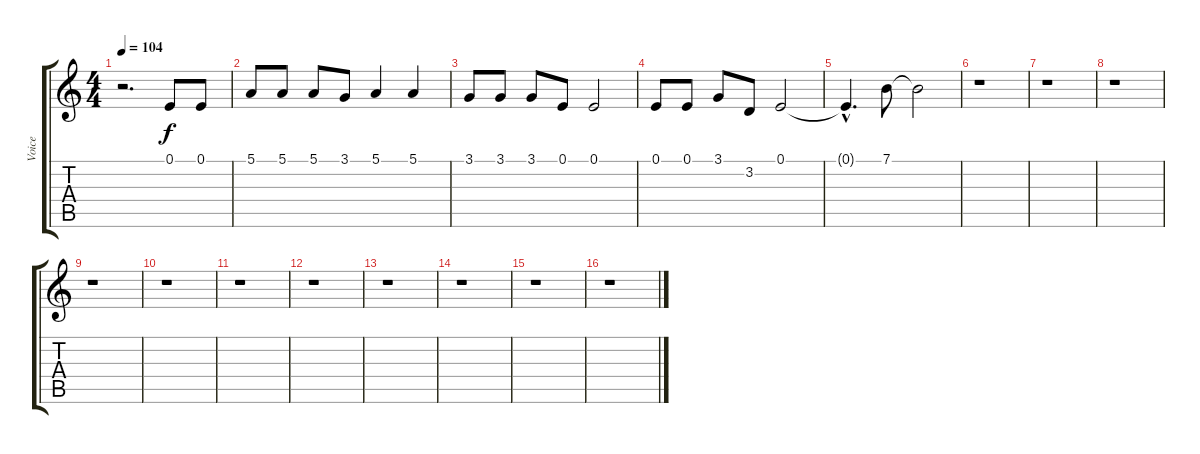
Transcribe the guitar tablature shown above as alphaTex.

\track ("Voice" "Voice") {instrument pad1newage}
\staff {score tabs}
\tuning (E4 B3 G3 D3 A2 E2) {hide}
\ts (4 4)
\tempo 104
\clef g2
\ks c
r.2{d dy f} 0.1.8 0.1.8 |
5.1.8 5.1.8 5.1.8 3.1.8 5.1.4 5.1.4 |
3.1.8 3.1.8 3.1.8 0.1.8 0.1.2 |
0.1.8 0.1.8 3.1.8 3.2.8 0.1.2 |
0.1{hac t}.4{d} 7.1.8 7.1{t}.2 |
r.1 |
r.1 |
r.1 |
r.1 |
r.1 |
r.1 |
r.1 |
r.1 |
r.1 |
r.1 |
r.1
